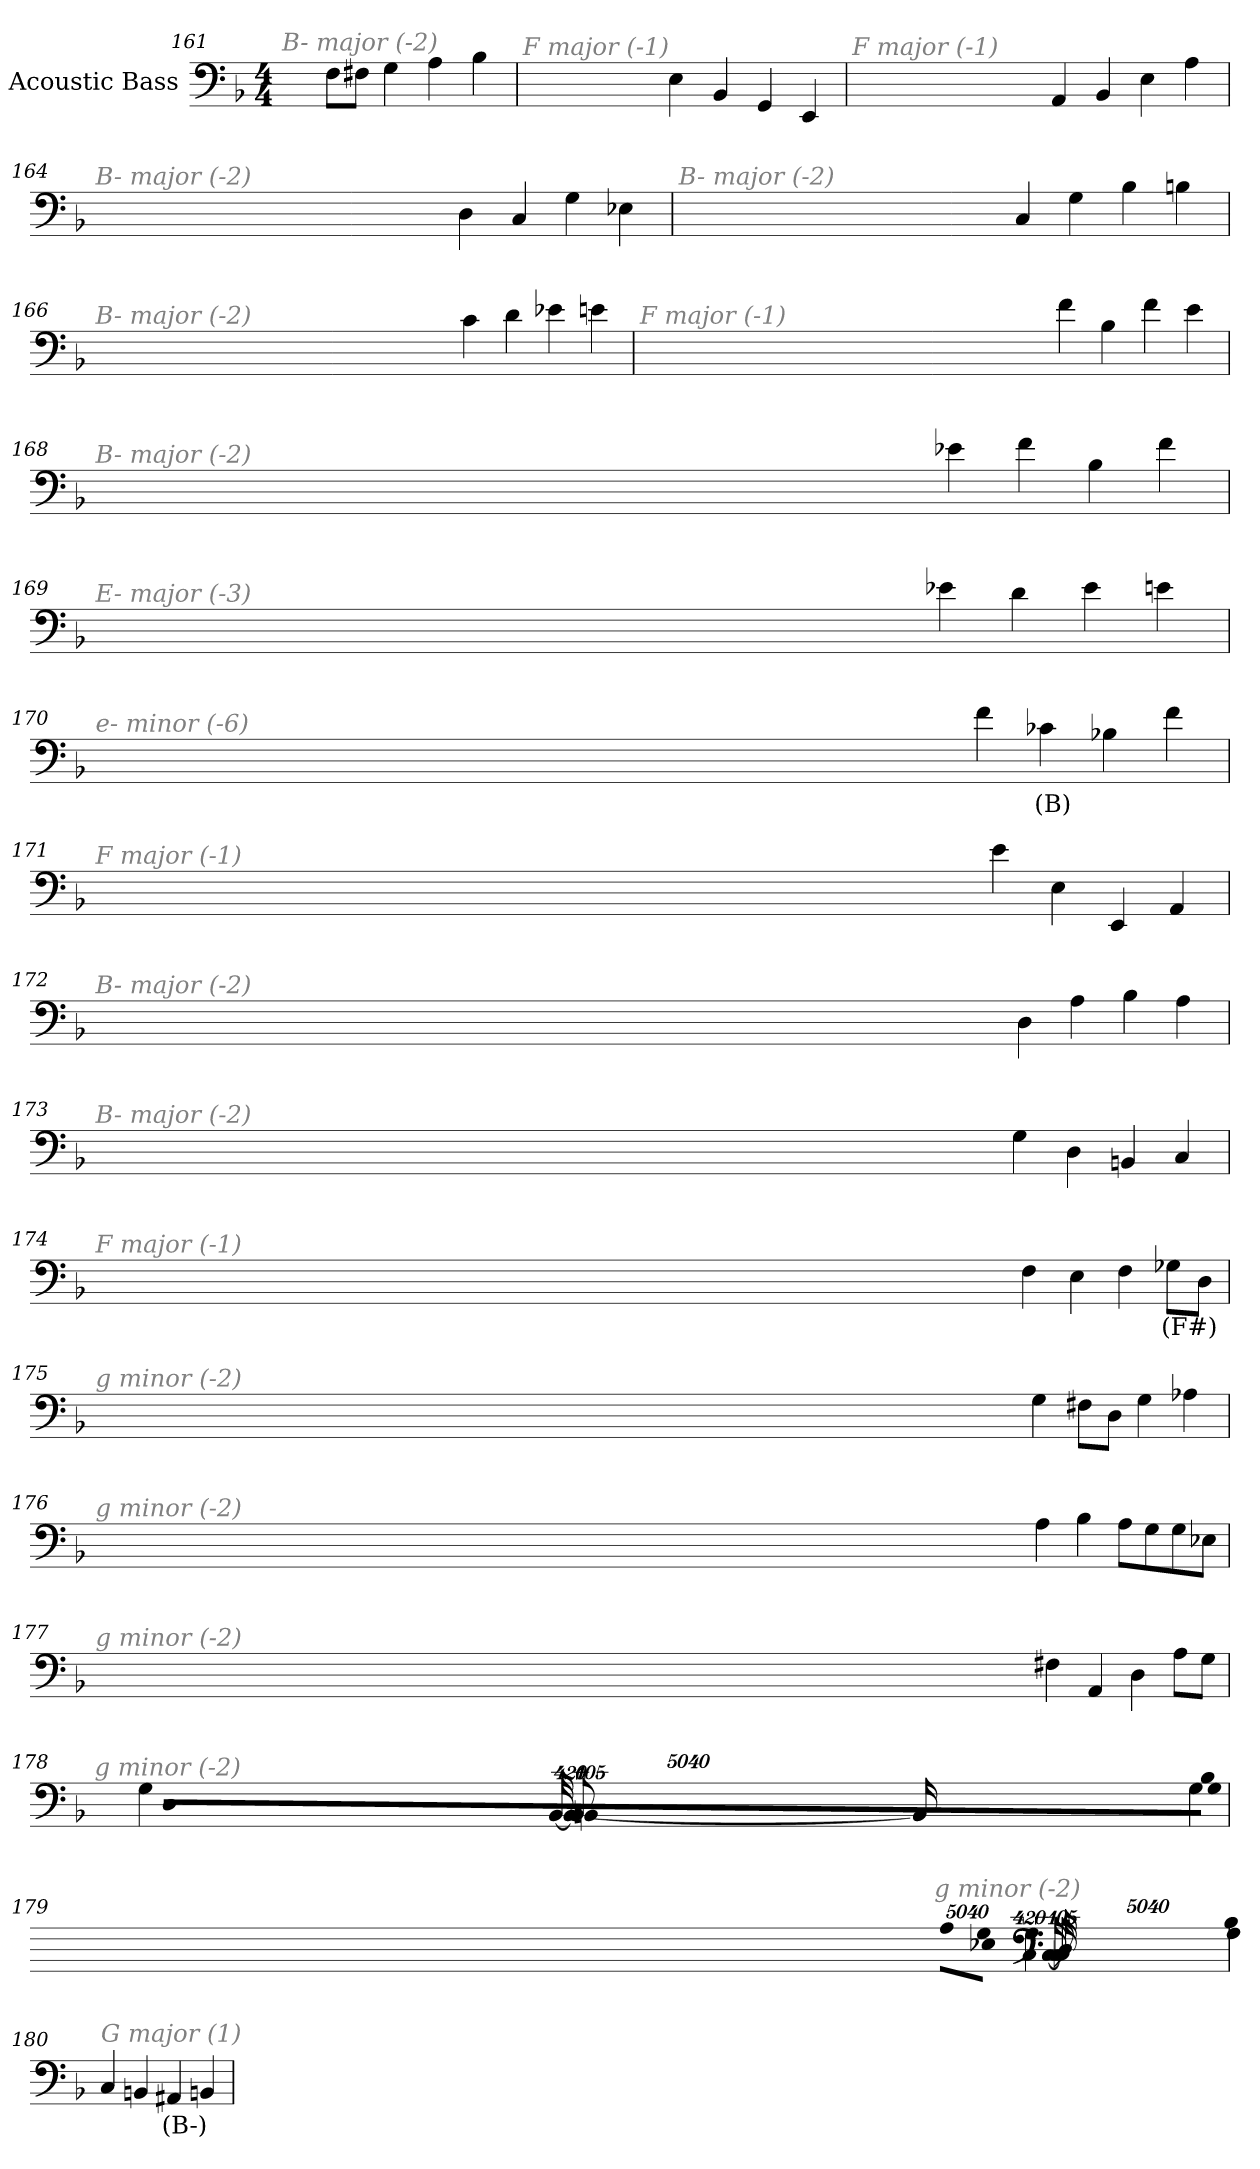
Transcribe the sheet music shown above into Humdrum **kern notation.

**kern	**text
*part1	*part1
*staff1	*staff1
*I"Acoustic Bass	*
*clefF4	*
*ITrd7c12	*
*k[b-]	*
*F:	*
*M4/4	*
=161	=161
!LO:TX:i:color=#808080:t=B- major (-2)	!
8FFL	.
8FF#XJ	.
4GG	.
4AA	.
4BB-	.
=162	=162
!LO:TX:i:color=#808080:t=F major (-1)	!
4EE	.
4BBB-	.
4GGG	.
4EEE	.
=163	=163
!LO:TX:i:color=#808080:t=F major (-1)	!
4AAA	.
4BBB-	.
4EE	.
4AA	.
=164	=164
!LO:TX:i:color=#808080:t=B- major (-2)	!
4DD	.
4CC	.
4GG	.
4EE-X	.
=165	=165
!LO:TX:i:color=#808080:t=B- major (-2)	!
4CC	.
4GG	.
4BB-	.
4BBn	.
=166	=166
!LO:TX:i:color=#808080:t=B- major (-2)	!
4C	.
4D	.
4E-X	.
4En	.
=167	=167
!LO:TX:i:color=#808080:t=F major (-1)	!
4F	.
4BB-	.
4F	.
4E	.
=168	=168
!LO:TX:i:color=#808080:t=B- major (-2)	!
4E-X	.
4F	.
4BB-	.
4F	.
=169	=169
!LO:TX:i:color=#808080:t=E- major (-3)	!
4E-X	.
4D	.
4E-	.
4En	.
=170	=170
!LO:TX:i:color=#808080:t=e- minor (-6)	!
4F	.
4C-Xi	(B)
4BB-X	.
4F	.
=171	=171
!LO:TX:i:color=#808080:t=F major (-1)	!
4E	.
4EE	.
4EEE	.
4AAA	.
=172	=172
!LO:TX:i:color=#808080:t=B- major (-2)	!
4DD	.
4AA	.
4BB-	.
4AA	.
=173	=173
!LO:TX:i:color=#808080:t=B- major (-2)	!
4GG	.
4DD	.
4BBBn	.
4CC	.
=174	=174
!LO:TX:i:color=#808080:t=F major (-1)	!
4FF	.
4EE	.
4FF	.
8GG-XiL	(F#)
8DDJ	.
=175	=175
!LO:TX:i:color=#808080:t=g minor (-2)	!
4GG	.
8FF#XL	.
8DDJ	.
4GG	.
4AA-X	.
=176	=176
!LO:TX:i:color=#808080:t=g minor (-2)	!
4AA	.
4BB-	.
8AAL	.
8GG	.
8GG	.
8EE-XJ	.
=177	=177
!LO:TX:i:color=#808080:t=g minor (-2)	!
4FF#X	.
4AAA	.
4DD	.
8AAL	.
8GGJ	.
=178	=178
!LO:TX:i:color=#808080:t=g minor (-2)	!
4GG	.
!LO:N:vis=8	!
40320%3347BB-L	.
!LO:N:vis=8	!
40320%3347GG	.
!LO:N:vis=8	!
40320%3347DDJ	.
!LO:N:vis=1024	!
[13440%13BBBn	.
8BBB_	.
16BBB_	.
32BBB_	.
!LO:N:vis=1024%31	!
13440%407BBB]	.
4GG	.
=179	=179
!LO:TX:i:color=#808080:t=g minor (-2)	!
!LO:N:vis=8	!
40320%3347BB-L	.
!LO:N:vis=8	!
40320%3347GG	.
!LO:N:vis=8	!
40320%3347DDJ	.
!LO:N:vis=1024	!
[13440%13CC	.
8CC_	.
16CC_	.
32CC_	.
!LO:N:vis=1024%31	!
13440%407CC]	.
4GG	.
!LO:N:vis=8	!
40320%3347AAL	.
!LO:N:vis=8	!
40320%3347GG	.
!LO:N:vis=8	!
40320%3347EE-XJ	.
=180	=180
!LO:TX:i:color=#808080:t=G major (1)	!
4CC	.
4BBBn	.
4AAA#Xi	(B-)
4BBBn	.
=	=
*-	*-
